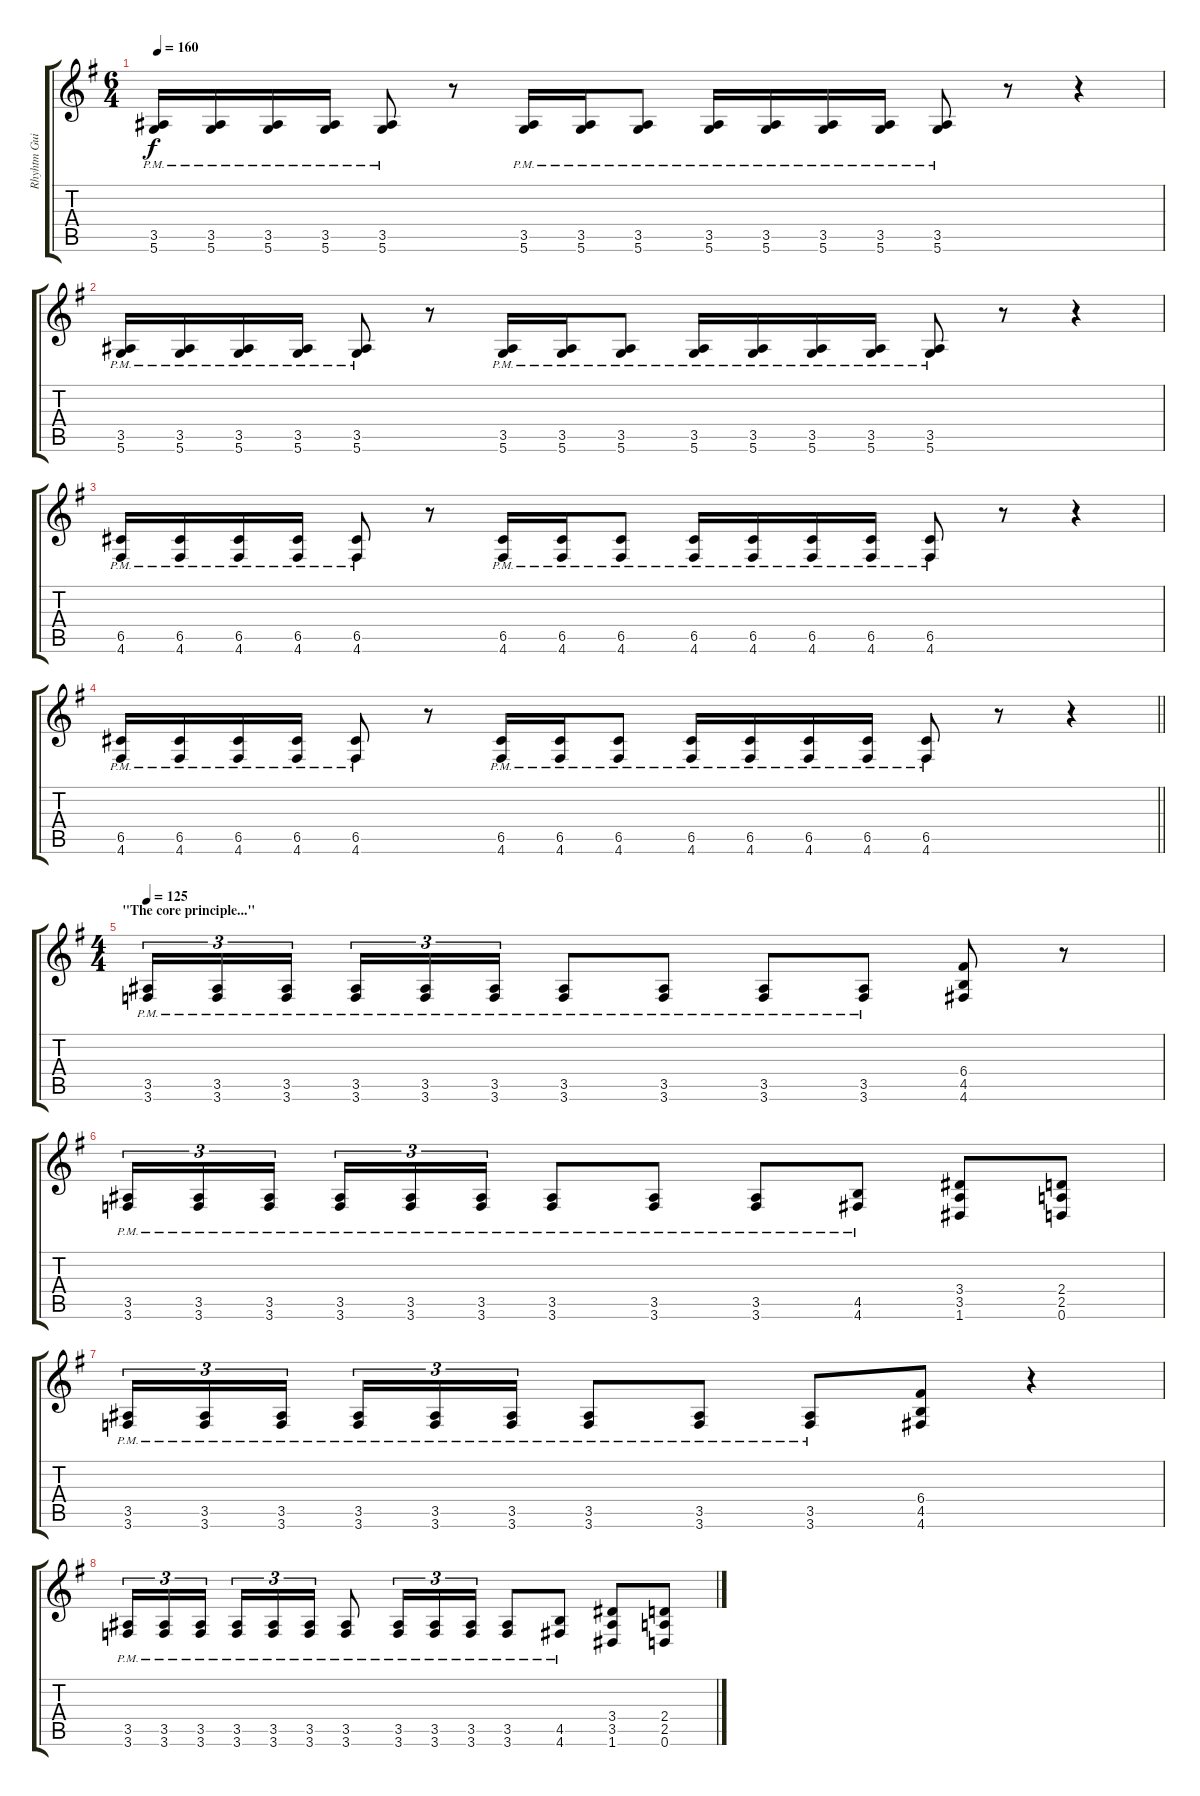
\track ("Rhyhtm Guitars" "Rhyhtm Gui") {instrument distortionguitar}
\staff {score tabs}
\tuning (D4 A3 F3 C3 G2 D2) {hide}
\ts (6 4)
\tempo 160
\clef g2
\ks g
(3.5{pm} 5.6{pm}).16{dy f} (3.5{pm} 5.6{pm}).16 (3.5{pm} 5.6{pm}).16 (3.5{pm} 5.6{pm}).16 (3.5{pm} 5.6{pm}).8 r.8 (3.5{pm} 5.6{pm}).16 (3.5{pm} 5.6{pm}).16 (3.5{pm} 5.6{pm}).8 (3.5{pm} 5.6{pm}).16 (3.5{pm} 5.6{pm}).16 (3.5{pm} 5.6{pm}).16 (3.5{pm} 5.6{pm}).16 (3.5{pm} 5.6{pm}).8 r.8 r.4 |
(3.5{pm} 5.6{pm}).16 (3.5{pm} 5.6{pm}).16 (3.5{pm} 5.6{pm}).16 (3.5{pm} 5.6{pm}).16 (3.5{pm} 5.6{pm}).8 r.8 (3.5{pm} 5.6{pm}).16 (3.5{pm} 5.6{pm}).16 (3.5{pm} 5.6{pm}).8 (3.5{pm} 5.6{pm}).16 (3.5{pm} 5.6{pm}).16 (3.5{pm} 5.6{pm}).16 (3.5{pm} 5.6{pm}).16 (3.5{pm} 5.6{pm}).8 r.8 r.4 |
(6.5{pm} 4.6{pm}).16 (6.5{pm} 4.6{pm}).16 (6.5{pm} 4.6{pm}).16 (6.5{pm} 4.6{pm}).16 (6.5{pm} 4.6{pm}).8 r.8 (6.5{pm} 4.6{pm}).16 (6.5{pm} 4.6{pm}).16 (6.5{pm} 4.6{pm}).8 (6.5{pm} 4.6{pm}).16 (6.5{pm} 4.6{pm}).16 (6.5{pm} 4.6{pm}).16 (6.5{pm} 4.6{pm}).16 (6.5{pm} 4.6{pm}).8 r.8 r.4 |
\barLineRight lightlight
(6.5{pm} 4.6{pm}).16 (6.5{pm} 4.6{pm}).16 (6.5{pm} 4.6{pm}).16 (6.5{pm} 4.6{pm}).16 (6.5{pm} 4.6{pm}).8 r.8 (6.5{pm} 4.6{pm}).16 (6.5{pm} 4.6{pm}).16 (6.5{pm} 4.6{pm}).8 (6.5{pm} 4.6{pm}).16 (6.5{pm} 4.6{pm}).16 (6.5{pm} 4.6{pm}).16 (6.5{pm} 4.6{pm}).16 (6.5{pm} 4.6{pm}).8 r.8 r.4 |
\ts (4 4)
\section ("" "\"The core principle...\"")
\tempo 125
(3.5{pm} 3.6{pm}).16{tu (3 2)} (3.5{pm} 3.6{pm}).16{tu (3 2)} (3.5{pm} 3.6{pm}).16{tu (3 2) beam splitsecondary} (3.5{pm} 3.6{pm}).16{tu (3 2)} (3.5{pm} 3.6{pm}).16{tu (3 2)} (3.5{pm} 3.6{pm}).16{tu (3 2)} (3.5{pm} 3.6{pm}).8 (3.5{pm} 3.6{pm}).8 (3.5{pm} 3.6{pm}).8 (3.5{pm} 3.6{pm}).8 (6.4 4.5 4.6).8 r.8 |
(3.5{pm} 3.6{pm}).16{tu (3 2)} (3.5{pm} 3.6{pm}).16{tu (3 2)} (3.5{pm} 3.6{pm}).16{tu (3 2) beam splitsecondary} (3.5{pm} 3.6{pm}).16{tu (3 2)} (3.5{pm} 3.6{pm}).16{tu (3 2)} (3.5{pm} 3.6{pm}).16{tu (3 2)} (3.5{pm} 3.6{pm}).8 (3.5{pm} 3.6{pm}).8 (3.5{pm} 3.6{pm}).8 (4.5{pm} 4.6{pm}).8 (3.4 3.5 1.6).8 (2.4 2.5 0.6).8 |
(3.5{pm} 3.6{pm}).16{tu (3 2)} (3.5{pm} 3.6{pm}).16{tu (3 2)} (3.5{pm} 3.6{pm}).16{tu (3 2) beam splitsecondary} (3.5{pm} 3.6{pm}).16{tu (3 2)} (3.5{pm} 3.6{pm}).16{tu (3 2)} (3.5{pm} 3.6{pm}).16{tu (3 2)} (3.5{pm} 3.6{pm}).8 (3.5{pm} 3.6{pm}).8 (3.5{pm} 3.6{pm}).8 (6.4 4.5 4.6).8 r.4 |
(3.5{pm} 3.6{pm}).16{tu (3 2)} (3.5{pm} 3.6{pm}).16{tu (3 2)} (3.5{pm} 3.6{pm}).16{tu (3 2) beam splitsecondary} (3.5{pm} 3.6{pm}).16{tu (3 2)} (3.5{pm} 3.6{pm}).16{tu (3 2)} (3.5{pm} 3.6{pm}).16{tu (3 2)} (3.5{pm} 3.6{pm}).8 (3.5{pm} 3.6{pm}).16{tu (3 2)} (3.5{pm} 3.6{pm}).16{tu (3 2)} (3.5{pm} 3.6{pm}).16{tu (3 2)} (3.5{pm} 3.6{pm}).8 (4.5{pm} 4.6{pm}).8 (3.4 3.5 1.6).8 (2.4 2.5 0.6).8
